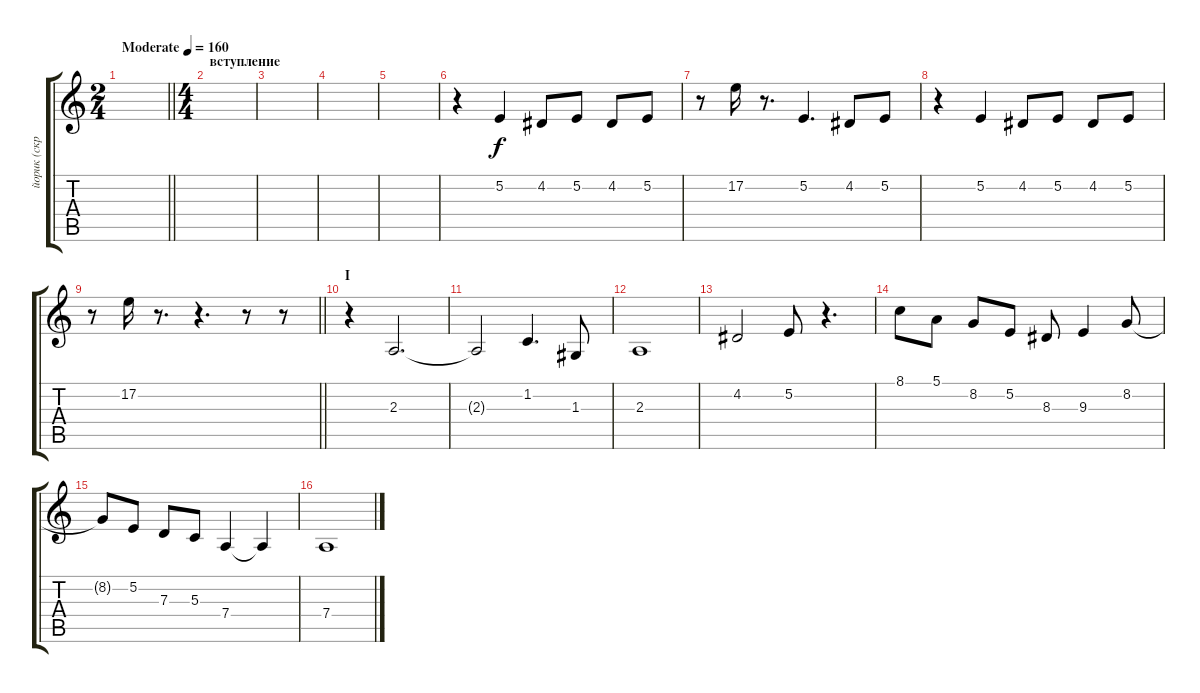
\track ("йорик (скрипка)" "йорик (скр") {instrument violin}
\staff {score tabs}
\tuning (E4 B3 G3 D3 A2 E2) {hide}
\ts (2 4)
\tempo (160 "Moderate")
\clef g2
\barLineRight lightlight
\ks c
|
\ts (4 4)
\section ("" "вступление")
|
|
|
|
r.4 5.2.4 4.2.8 5.2.8 4.2.8 5.2.8 |
r.8 17.2.16 r.8{d} 5.2.4{d} 4.2.8 5.2.8 |
r.4 5.2.4 4.2.8 5.2.8 4.2.8 5.2.8 |
\barLineRight lightlight
r.8 17.2.16 r.8{d} r.4{d} r.8 r.8 |
\section ("" "I")
r.4 2.3.2{d} |
2.3{t}.2 1.2.4{d} 1.3.8 |
2.3.1 |
4.2.2 5.2.8 r.4{d} |
8.1.8 5.1.8 8.2.8 5.2.8 8.3.8 9.3.4 8.2.8 |
8.2{t}.8 5.2.8 7.3.8 5.3.8 7.4.4 7.4{t}.4 |
7.4.1
